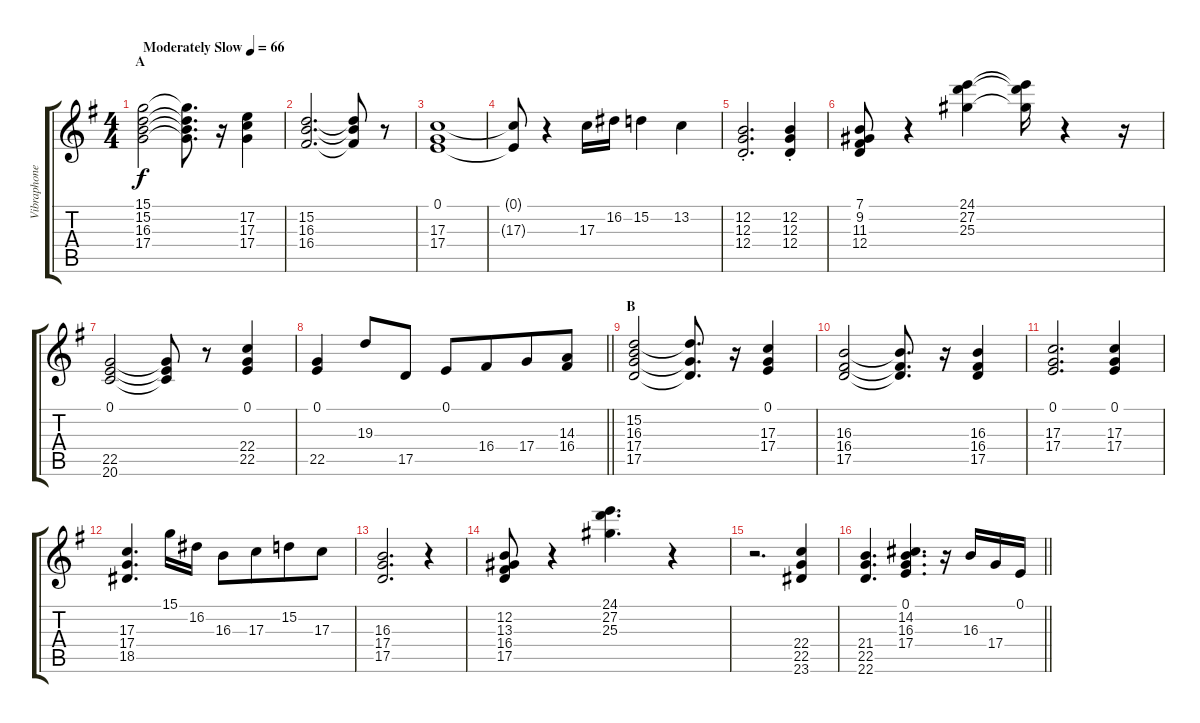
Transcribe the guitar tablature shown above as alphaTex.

\track ("Vibraphone: Ray Cooper" "Vibraphone") {instrument vibraphone}
\staff {score tabs}
\tuning (E4 B3 G3 D3 A2 E2) {hide}
\ts (4 4)
\section ("" "A")
\tempo (66 "Moderately Slow")
\clef g2
\ks g
(15.1 15.2 16.3 17.4).2{dy f instrument vibraphone} (15.1{t} 15.2{t} 16.3{t} 17.4{t}).8{d} r.16 (17.2 17.3 17.4).4 |
(15.2 16.3 16.4).2{d} (15.2{t} 16.3{t} 16.4{t}).8 r.8 |
(0.1 17.3 17.4).1 |
(0.1{t} 17.3{t}).8 r.4 17.3.16 16.2.16 15.2.4 13.2.4 |
(12.2{st} 12.3{st} 12.4{st}).2{d} (12.2{st} 12.3{st} 12.4{st}).4 |
(7.1 9.2 11.3 12.4).8 r.4 (24.1 27.2 25.3).4 (24.1{t} 27.2{t} 25.3{t}).16 r.4 r.16 |
(0.1 22.5 20.6).2 (0.1{t} 22.5{t} 20.6{t}).8 r.8 (0.1 22.4 22.5).4 |
\barLineRight lightlight
(0.1 22.5).4 19.3.8 17.5.8 0.1.8 16.4.8{beam merge} 17.4.8 (14.3 16.4).8 |
\section ("" "B")
(15.2 16.3 17.4 17.5).2 (15.2{t} 17.4{t} 17.5{t}).8{d} r.16 (0.1 17.3 17.4).4 |
(16.3 16.4 17.5).2 (16.3{t} 16.4{t} 17.5{t}).8{d} r.16 (16.3 16.4 17.5).4 |
(0.1 17.3 17.4).2{d} (0.1 17.3 17.4).4 |
(17.3 17.4 18.5).4{d} 15.1.16 16.2.16 16.3.8 17.3.8{beam merge} 15.2.8 17.3.8 |
(16.3 17.4 17.5).2{d} r.4 |
(12.2 13.3 16.4 17.5).8 r.4 (24.1 27.2 25.3).4{d} r.4 |
r.2{d} (22.4 22.5 23.6).4 |
\barLineRight lightlight
(21.4 22.5 22.6).4{d} (0.1 14.2 16.3 17.4).4{d} r.16 16.3.16 17.4.16 0.1.16
